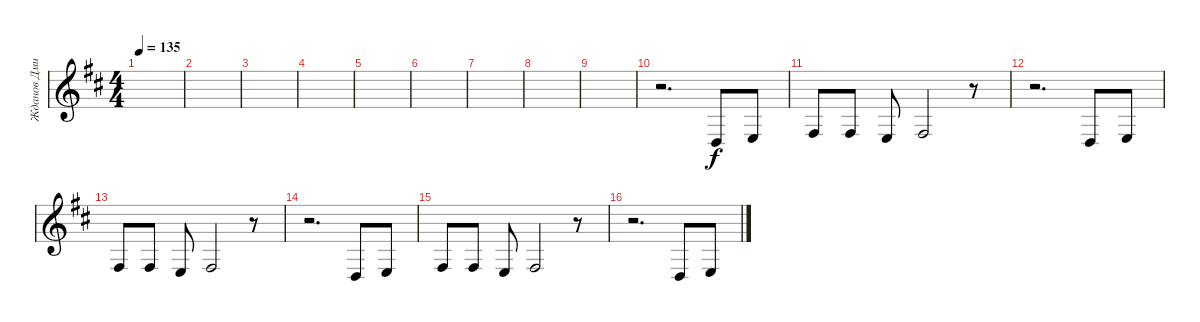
\track ("Жданов Дмитрий" "Жданов Дми") {instrument flute}
\staff {score}
\tuning (E4 B3 G3 D3 A2 E2) {hide}
\ts (4 4)
\tempo 135
\clef g2
\ks d
|
|
|
|
|
|
|
|
|
r.2{d} 0.4.8 2.4.8 |
4.4.8 4.4.8 2.4.8 4.4.2 r.8 |
r.2{d} 0.4.8 2.4.8 |
4.4.8 4.4.8 2.4.8 4.4.2 r.8 |
r.2{d} 0.4.8 2.4.8 |
4.4.8 4.4.8 2.4.8 4.4.2 r.8 |
r.2{d} 0.4.8 2.4.8
